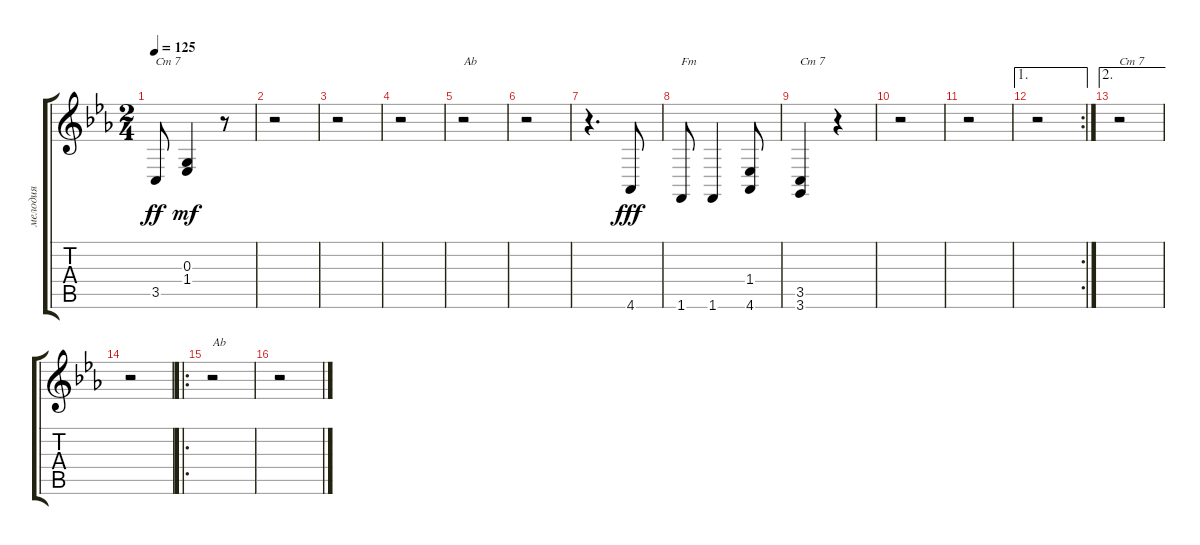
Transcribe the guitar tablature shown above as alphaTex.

\track ("мелодия" "мелодия") {instrument accordion}
\staff {score tabs}
\tuning (E4 B3 G3 D3 A2 E2) {hide}
\ts (2 4)
\tempo 125
\clef g2
\ks cminor
3.5.8{txt "Cm 7" dy ff} (0.3 1.4).4{dy mf} r.8 |
r.2 |
r.2 |
r.2 |
r.2{txt "Ab"} |
r.2 |
r.4{d} 4.6.8{dy fff} |
1.6.8{txt "Fm"} 1.6.4 (1.4 4.6).8 |
(3.5 3.6).4{txt "Cm 7"} r.4 |
r.2 |
r.2 |
\ae 1
\rc 2
r.2 |
\ae 2
r.2{txt "Cm 7"} |
r.2 |
\ro
r.2{txt "Ab"} |
r.2
